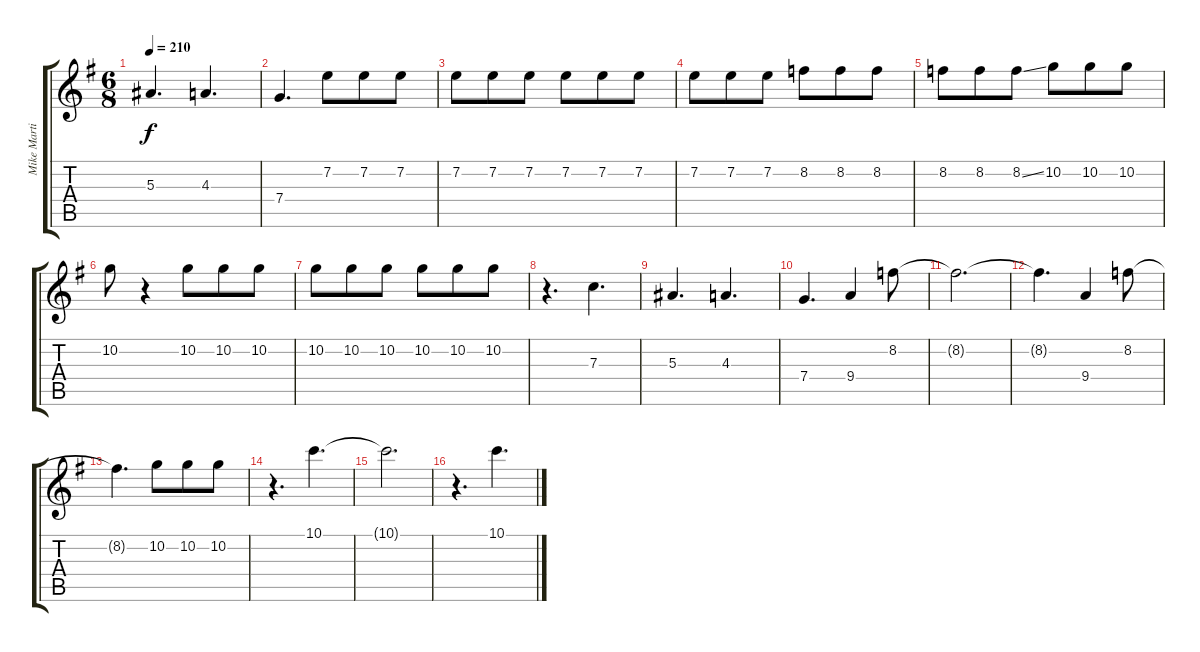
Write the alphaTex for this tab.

\track ("Mike Martin" "Mike Marti") {instrument electricguitarclean}
\staff {score tabs}
\tuning (D4 A3 F3 C3 G2 D2) {hide}
\ts (6 8)
\tempo 210
\clef g2
\ks g
5.3.4{d dy f} 4.3.4{d} |
7.4.4{d} 7.2.8 7.2.8 7.2.8 |
7.2.8 7.2.8 7.2.8 7.2.8 7.2.8 7.2.8 |
7.2.8 7.2.8 7.2.8 8.2.8 8.2.8 8.2.8 |
8.2.8 8.2.8 8.2{ss}.8 10.2.8 10.2.8 10.2.8 |
10.2.8 r.4 10.2.8 10.2.8 10.2.8 |
10.2.8 10.2.8 10.2.8 10.2.8 10.2.8 10.2.8 |
r.4{d} 7.3.4{d} |
5.3.4{d} 4.3.4{d} |
7.4.4{d} 9.4.4 8.2.8 |
8.2{t}.2{d} |
8.2{t}.4{d} 9.4.4 8.2.8 |
8.2{t}.4{d} 10.2.8 10.2.8 10.2.8 |
r.4{d} 10.1.4{d} |
10.1{t}.2{d} |
r.4{d} 10.1.4{d}
